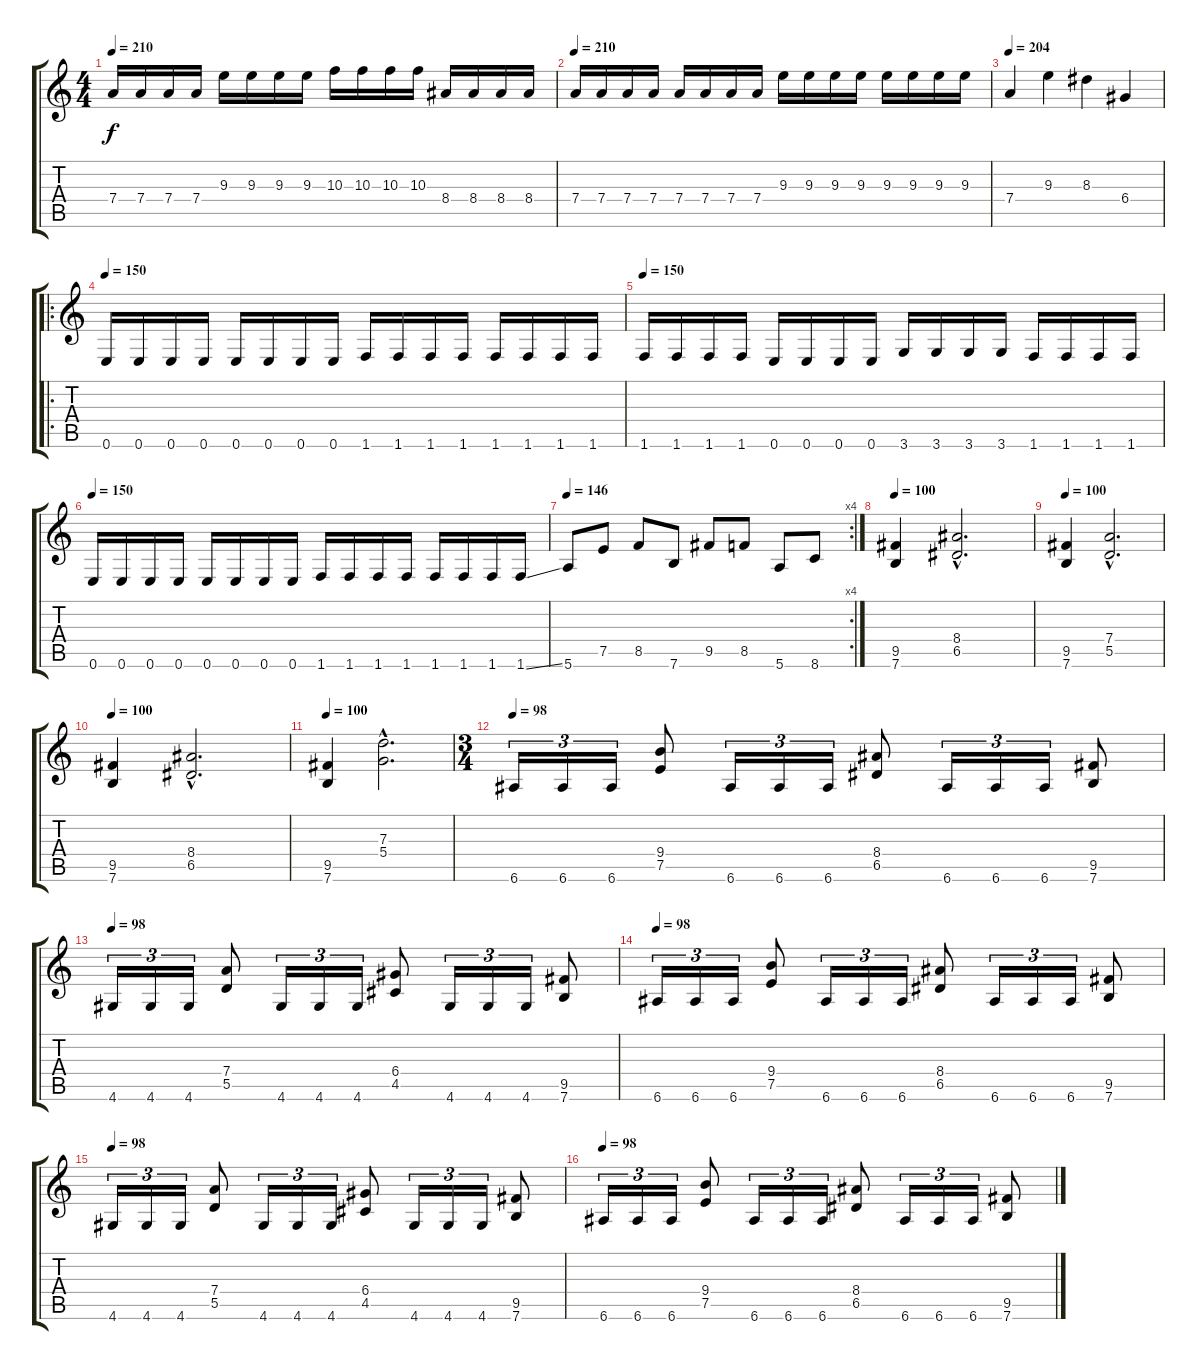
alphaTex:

\track "" {instrument overdrivenguitar}
\staff {score tabs}
\tuning (E4 B3 G3 D3 A2 E2) {hide}
\ts (4 4)
\tempo 210
\clef g2
\ks c
7.4.16{dy f} 7.4.16 7.4.16 7.4.16 9.3.16 9.3.16 9.3.16 9.3.16 10.3.16 10.3.16 10.3.16 10.3.16 8.4.16 8.4.16 8.4.16 8.4.16 |
\tempo 210
7.4.16 7.4.16 7.4.16 7.4.16 7.4.16 7.4.16 7.4.16 7.4.16 9.3.16 9.3.16 9.3.16 9.3.16 9.3.16 9.3.16 9.3.16 9.3.16 |
\tempo 204
7.4.4 9.3.4 8.3.4 6.4.4 |
\ro
\tempo 150
0.6.16 0.6.16 0.6.16 0.6.16 0.6.16 0.6.16 0.6.16 0.6.16 1.6.16 1.6.16 1.6.16 1.6.16 1.6.16 1.6.16 1.6.16 1.6.16 |
\tempo 150
1.6.16 1.6.16 1.6.16 1.6.16 0.6.16 0.6.16 0.6.16 0.6.16 3.6.16 3.6.16 3.6.16 3.6.16 1.6.16 1.6.16 1.6.16 1.6.16 |
\tempo 150
0.6.16 0.6.16 0.6.16 0.6.16 0.6.16 0.6.16 0.6.16 0.6.16 1.6.16 1.6.16 1.6.16 1.6.16 1.6.16 1.6.16 1.6.16 1.6{ss}.16 |
\rc 4
\tempo 146
5.6.8 7.5.8 8.5.8 7.6.8 9.5.8 8.5.8 5.6.8 8.6.8 |
\tempo 100
(9.5 7.6).4 (8.4{hac} 6.5{hac}).2{d} |
\tempo 100
(9.5 7.6).4 (7.4{hac} 5.5{hac}).2{d} |
\tempo 100
(9.5 7.6).4 (8.4{hac} 6.5{hac}).2{d} |
\tempo 100
(9.5 7.6).4 (7.3{hac} 5.4{hac}).2{d} |
\ts (3 4)
\tempo 98
6.6.16{tu (3 2)} 6.6.16{tu (3 2)} 6.6.16{tu (3 2)} (9.4 7.5).8 6.6.16{tu (3 2)} 6.6.16{tu (3 2)} 6.6.16{tu (3 2)} (8.4 6.5).8 6.6.16{tu (3 2)} 6.6.16{tu (3 2)} 6.6.16{tu (3 2)} (9.5 7.6).8 |
\tempo 98
4.6.16{tu (3 2)} 4.6.16{tu (3 2)} 4.6.16{tu (3 2)} (7.4 5.5).8 4.6.16{tu (3 2)} 4.6.16{tu (3 2)} 4.6.16{tu (3 2)} (6.4 4.5).8 4.6.16{tu (3 2)} 4.6.16{tu (3 2)} 4.6.16{tu (3 2)} (9.5 7.6).8 |
\tempo 98
6.6.16{tu (3 2)} 6.6.16{tu (3 2)} 6.6.16{tu (3 2)} (9.4 7.5).8 6.6.16{tu (3 2)} 6.6.16{tu (3 2)} 6.6.16{tu (3 2)} (8.4 6.5).8 6.6.16{tu (3 2)} 6.6.16{tu (3 2)} 6.6.16{tu (3 2)} (9.5 7.6).8 |
\tempo 98
4.6.16{tu (3 2)} 4.6.16{tu (3 2)} 4.6.16{tu (3 2)} (7.4 5.5).8 4.6.16{tu (3 2)} 4.6.16{tu (3 2)} 4.6.16{tu (3 2)} (6.4 4.5).8 4.6.16{tu (3 2)} 4.6.16{tu (3 2)} 4.6.16{tu (3 2)} (9.5 7.6).8 |
\tempo 98
6.6.16{tu (3 2)} 6.6.16{tu (3 2)} 6.6.16{tu (3 2)} (9.4 7.5).8 6.6.16{tu (3 2)} 6.6.16{tu (3 2)} 6.6.16{tu (3 2)} (8.4 6.5).8 6.6.16{tu (3 2)} 6.6.16{tu (3 2)} 6.6.16{tu (3 2)} (9.5 7.6).8
